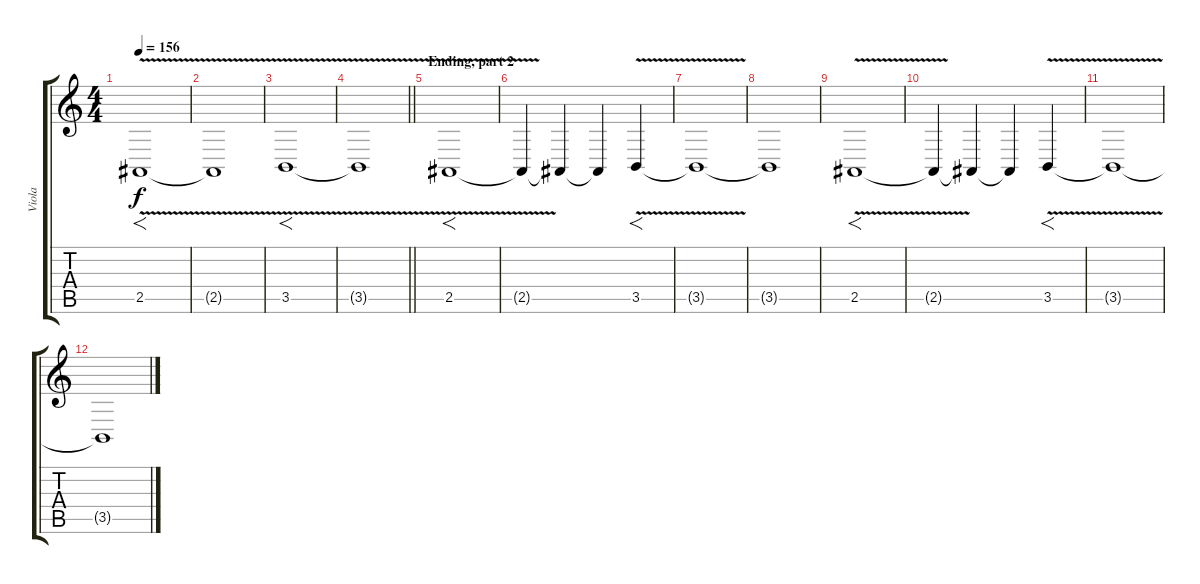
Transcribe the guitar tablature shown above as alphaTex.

\track ("Viola" "Viola") {instrument viola}
\staff {score tabs}
\tuning (Eb4 Bb3 Gb3 Db3 Ab2 Db2) {hide}
\ts (4 4)
\tempo 156
\clef g2
\ks c
2.5{v}.1{f dy f} |
2.5{t}.1 |
3.5{v}.1{f} |
\barLineRight lightlight
3.5{t}.1 |
\section ("" "Ending, part 2")
2.5{v}.1{f} |
2.5{t}.4 2.5{t}.4 2.5{t}.4 3.5{v}.4{f} |
3.5{t}.1 |
3.5{t}.1 |
2.5{v}.1{f} |
2.5{t}.4 2.5{t}.4 2.5{t}.4 3.5{v}.4{f} |
3.5{t}.1{volume 5} |
3.5{t}.1
